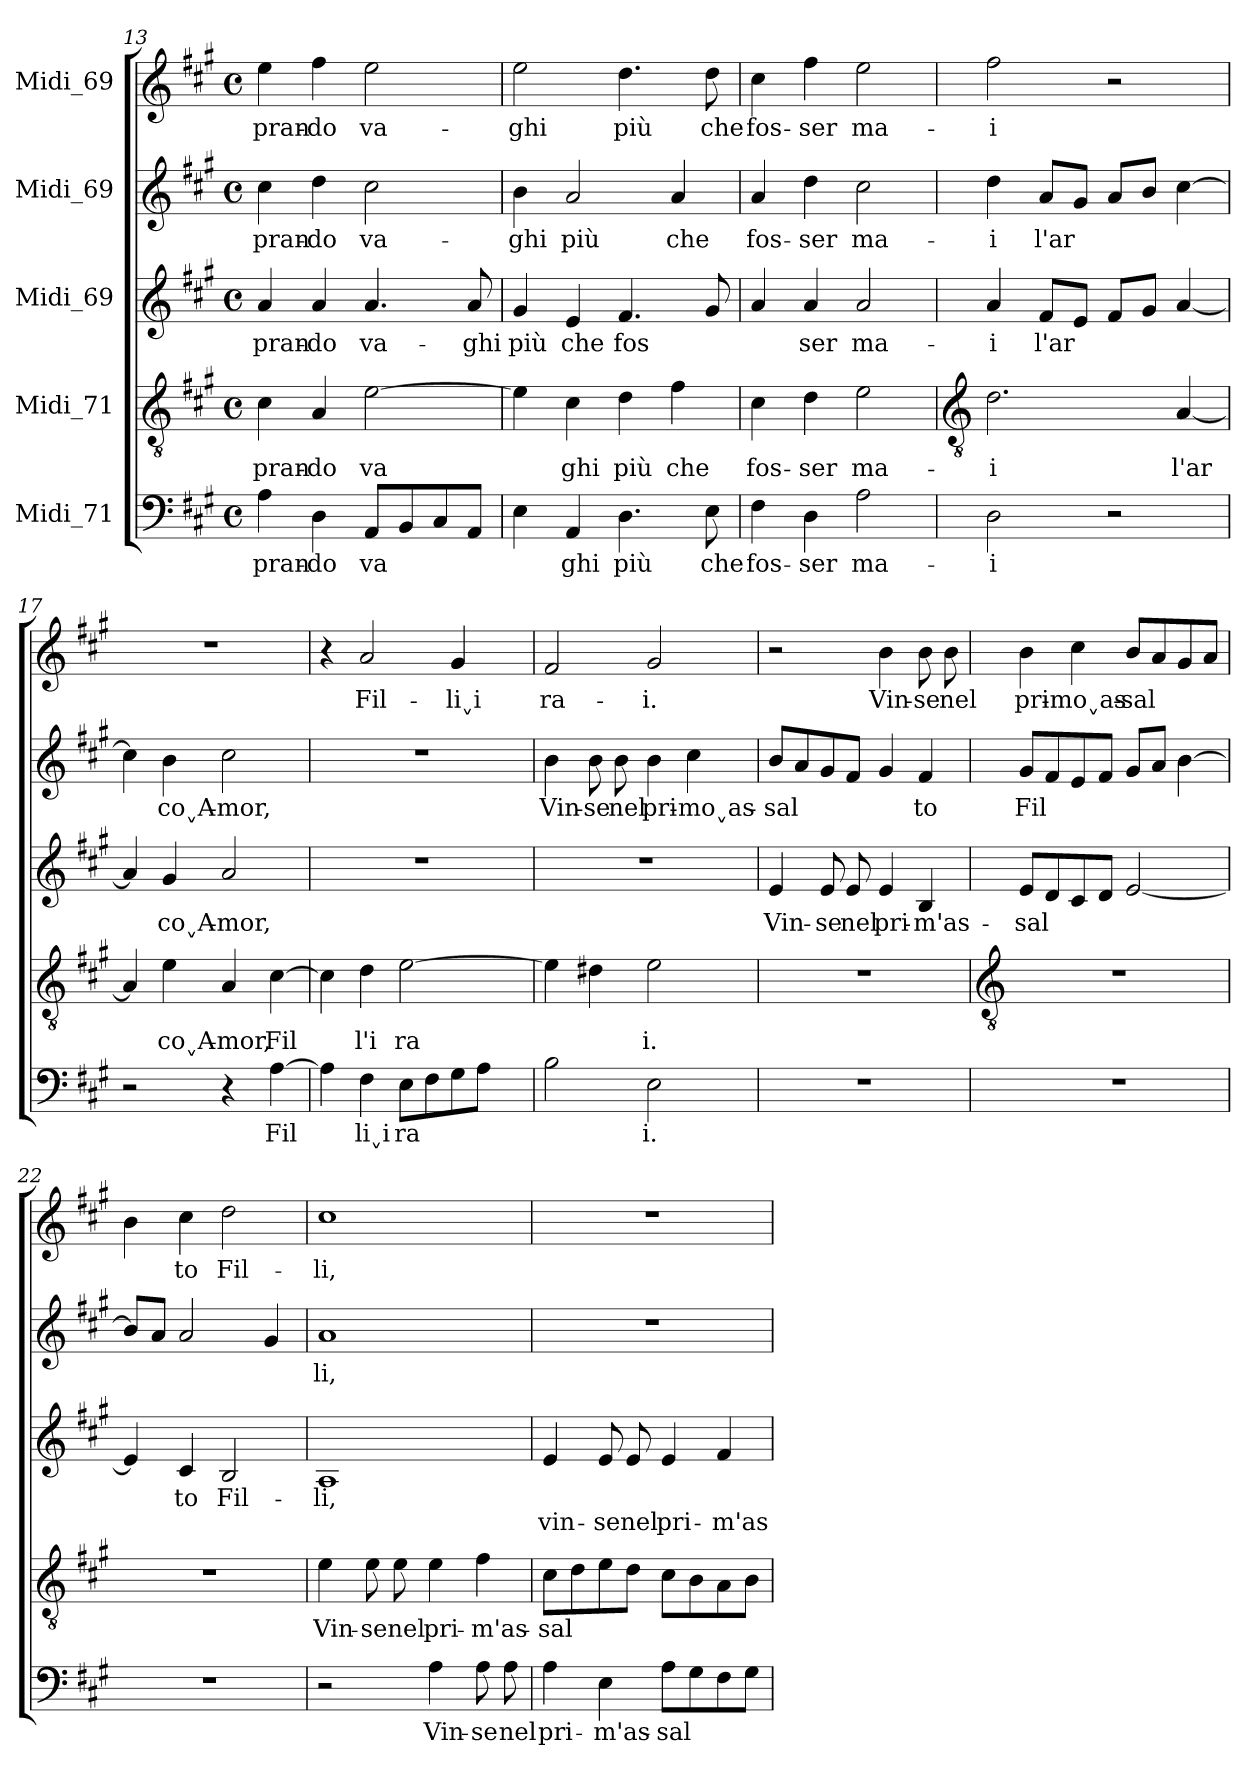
**kern	**text	**kern	**text	**kern	**text	**text	**kern	**text	**kern	**text
*part5	*part5	*part4	*part4	*part3	*part3	*part3	*part2	*part2	*part1	*part1
*staff5	*staff5	*staff4	*staff4	*staff3	*staff3	*staff3	*staff2	*staff2	*staff1	*staff1
*I"Midi_71	*	*I"Midi_71	*	*I"Midi_69	*	*	*I"Midi_69	*	*I"Midi_69	*
*clefF4	*	*clefGv2	*	*clefG2	*	*	*clefG2	*	*clefG2	*
*k[f#c#g#]	*	*k[f#c#g#]	*	*k[f#c#g#]	*	*	*k[f#c#g#]	*	*k[f#c#g#]	*
*A:	*	*A:	*	*A:	*	*	*A:	*	*A:	*
*M4/4	*	*M4/4	*	*M4/4	*	*	*M4/4	*	*M4/4	*
*met(c)	*	*met(c)	*	*met(c)	*	*	*met(c)	*	*met(c)	*
=13	=13	=13	=13	=13	=13	=13	=13	=13	=13	=13
!	!LO:LY:b	!	!LO:LY:b	!	!LO:LY:b	!	!	!LO:LY:b	!	!LO:LY:b
4A	-pran-	4c#	-pran-	4a	-pran-	.	4cc#	-pran-	4ee	-pran-
!	!LO:LY:b	!	!LO:LY:b	!	!LO:LY:b	!	!	!LO:LY:b	!	!LO:LY:b
4D	-do	4A	-do	4a	-do	.	4dd	-do	4ff#	-do
!	!LO:LY:b	!	!LO:LY:b	!	!LO:LY:b	!	!	!LO:LY:b	!	!LO:LY:b
8AAL	va	[2e	va	4.a	va-	.	2cc#	va-	2ee	va-
8BB	.	.	.	.	.	.	.	.	.	.
8C#	.	.	.	.	.	.	.	.	.	.
!	!	!	!	!	!LO:LY:b	!	!	!	!	!
8AAJ	.	.	.	8a	-ghi	.	.	.	.	.
=14	=14	=14	=14	=14	=14	=14	=14	=14	=14	=14
!	!	!	!	!	!LO:LY:b	!	!	!LO:LY:b	!	!LO:LY:b
4E	.	4e]	.	4g#	più	.	4b	-ghi	2ee	-ghi
!	!LO:LY:b	!	!LO:LY:b	!	!LO:LY:b	!	!	!LO:LY:b	!	!
4AA	ghi	4c#	ghi	4e	che	.	2a	più	.	.
!	!LO:LY:b	!	!LO:LY:b	!	!LO:LY:b	!	!	!	!	!LO:LY:b
4.D	più	4d	più	4.f#	fos	.	.	.	4.dd	più
!	!	!	!LO:LY:b	!	!	!	!	!LO:LY:b	!	!
.	.	4f#	che	.	.	.	4a	che	.	.
!	!LO:LY:b	!	!	!	!	!	!	!	!	!LO:LY:b
8E	che	.	.	8g#	.	.	.	.	8dd	che
=15	=15	=15	=15	=15	=15	=15	=15	=15	=15	=15
!	!LO:LY:b	!	!LO:LY:b	!	!	!	!	!LO:LY:b	!	!LO:LY:b
4F#	fos-	4c#	fos-	4a	.	.	4a	fos-	4cc#	fos-
!	!LO:LY:b	!	!LO:LY:b	!	!LO:LY:b	!	!	!LO:LY:b	!	!LO:LY:b
4D	-ser	4d	-ser	4a	ser	.	4dd	-ser	4ff#	-ser
!	!LO:LY:b	!	!LO:LY:b	!	!LO:LY:b	!	!	!LO:LY:b	!	!LO:LY:b
2A	ma-	2e	ma-	2a	ma-	.	2cc#	ma-	2ee	ma-
!!LO:LB:g=z
=16	=16	=16	=16	=16	=16	=16	=16	=16	=16	=16
*	*	*clefGv2	*	*	*	*	*	*	*	*
!	!LO:LY:b	!	!LO:LY:b	!	!LO:LY:b	!	!	!LO:LY:b	!	!LO:LY:b
2D	-i	2.d	-i	4a	-i	.	4dd	-i	2ff#	-i
!	!	!	!	!	!LO:LY:b	!	!	!LO:LY:b	!	!
.	.	.	.	8f#L	l'ar	.	8aL	l'ar	.	.
.	.	.	.	8eJ	.	.	8g#J	.	.	.
2r	.	.	.	8f#L	.	.	8aL	.	2r	.
.	.	.	.	8g#J	.	.	8bJ	.	.	.
!	!	!	!LO:LY:b	!	!	!	!	!	!	!
.	.	[4A	l'ar	[4a	.	.	[4cc#	.	.	.
=17	=17	=17	=17	=17	=17	=17	=17	=17	=17	=17
2r	.	4A]	.	4a]	.	.	4cc#]	.	1r	.
!	!	!	!LO:LY:b	!	!LO:LY:b	!	!	!LO:LY:b	!	!
.	.	4e	coˬA-	4g#	coˬA-	.	4b	coˬA-	.	.
!	!	!	!LO:LY:b	!	!LO:LY:b	!	!	!LO:LY:b	!	!
4r	.	4A	-mor,	2a	-mor,	.	2cc#	-mor,	.	.
!	!LO:LY:b	!	!LO:LY:b	!	!	!	!	!	!	!
[4A	Fil	[4c#	Fil	.	.	.	.	.	.	.
=18	=18	=18	=18	=18	=18	=18	=18	=18	=18	=18
4A]	.	4c#]	.	1r	.	.	1r	.	4r	.
!	!LO:LY:b	!	!LO:LY:b	!	!	!	!	!	!	!LO:LY:b
4F#	liˬi	4d	l'i	.	.	.	.	.	2a	Fil-
!	!LO:LY:b	!	!LO:LY:b	!	!	!	!	!	!	!
8EL	ra	[2e	ra	.	.	.	.	.	.	.
8F#	.	.	.	.	.	.	.	.	.	.
!	!	!	!	!	!	!	!	!	!	!LO:LY:b
8G#	.	.	.	.	.	.	.	.	4g#	-liˬi
8AJ	.	.	.	.	.	.	.	.	.	.
=19	=19	=19	=19	=19	=19	=19	=19	=19	=19	=19
!	!	!	!	!	!	!	!	!LO:LY:b	!	!LO:LY:b
2B	.	4e]	.	1r	.	.	4b	Vin-	2f#	ra-
!	!	!	!	!	!	!	!	!LO:LY:b	!	!
.	.	4d#X	.	.	.	.	8b	-se	.	.
!	!	!	!	!	!	!	!	!LO:LY:b	!	!
.	.	.	.	.	.	.	8b	nel	.	.
!	!LO:LY:b	!	!LO:LY:b	!	!	!	!	!LO:LY:b	!	!LO:LY:b
2E	i.	2e	i.	.	.	.	4b	pri-	2g#	-i.
!	!	!	!	!	!	!	!	!LO:LY:b	!	!
.	.	.	.	.	.	.	4cc#	-moˬas-	.	.
=20	=20	=20	=20	=20	=20	=20	=20	=20	=20	=20
!	!	!	!	!	!LO:LY:b	!	!	!LO:LY:b	!	!
1r	.	1r	.	4e	Vin-	.	8bL	-sal	2r	.
.	.	.	.	.	.	.	8a	.	.	.
!	!	!	!	!	!LO:LY:b	!	!	!	!	!
.	.	.	.	8e	-se	.	8g#	.	.	.
!	!	!	!	!	!LO:LY:b	!	!	!	!	!
.	.	.	.	8e	nel	.	8f#J	.	.	.
!	!	!	!	!	!LO:LY:b	!	!	!	!	!LO:LY:b
.	.	.	.	4e	pri-	.	4g#	.	4b	Vin-
!	!	!	!	!	!LO:LY:b	!	!	!LO:LY:b	!	!LO:LY:b
.	.	.	.	4B	-m'as-	.	4f#	to	8b	-se
!	!	!	!	!	!	!	!	!	!	!LO:LY:b
.	.	.	.	.	.	.	.	.	8b	nel
!!LO:LB:g=z
=21	=21	=21	=21	=21	=21	=21	=21	=21	=21	=21
*	*	*clefGv2	*	*	*	*	*	*	*	*
!	!	!	!	!	!LO:LY:b	!	!	!LO:LY:b	!	!LO:LY:b
1r	.	1r	.	8eL	-sal	.	8g#L	Fil	4b	pri-
.	.	.	.	8d	.	.	8f#	.	.	.
!	!	!	!	!	!	!	!	!	!	!LO:LY:b
.	.	.	.	8c#	.	.	8e	.	4cc#	-moˬas-
.	.	.	.	8dJ	.	.	8f#J	.	.	.
!	!	!	!	!	!	!	!	!	!	!LO:LY:b
.	.	.	.	[2e	.	.	8g#L	.	8bL	-sal
.	.	.	.	.	.	.	8aJ	.	8a	.
.	.	.	.	.	.	.	[4b	.	8g#	.
.	.	.	.	.	.	.	.	.	8aJ	.
=22	=22	=22	=22	=22	=22	=22	=22	=22	=22	=22
1r	.	1r	.	4e]	.	.	8bL]	.	4b	.
.	.	.	.	.	.	.	8aJ	.	.	.
!	!	!	!	!	!LO:LY:b	!	!	!	!	!LO:LY:b
.	.	.	.	4c#	to	.	2a	.	4cc#	to
!	!	!	!	!	!LO:LY:b	!	!	!	!	!LO:LY:b
.	.	.	.	2B	Fil-	.	.	.	2dd	Fil-
.	.	.	.	.	.	.	4g#	.	.	.
=23	=23	=23	=23	=23	=23	=23	=23	=23	=23	=23
!	!	!	!LO:LY:b	!	!LO:LY:b	!	!	!LO:LY:b	!	!LO:LY:b
2r	.	4e	Vin-	1A	-li,	.	1a	li,	1cc#	-li,
!	!	!	!LO:LY:b	!	!	!	!	!	!	!
.	.	8e	-se	.	.	.	.	.	.	.
!	!	!	!LO:LY:b	!	!	!	!	!	!	!
.	.	8e	nel	.	.	.	.	.	.	.
!	!LO:LY:b	!	!LO:LY:b	!	!	!	!	!	!	!
4A	Vin-	4e	pri-	.	.	.	.	.	.	.
!	!LO:LY:b	!	!LO:LY:b	!	!	!	!	!	!	!
8A	-se	4f#	-m'as-	.	.	.	.	.	.	.
!	!LO:LY:b	!	!	!	!	!	!	!	!	!
8A	nel	.	.	.	.	.	.	.	.	.
=24	=24	=24	=24	=24	=24	=24	=24	=24	=24	=24
!	!LO:LY:b	!	!LO:LY:b	!	!	!LO:LY:b	!	!	!	!
4A	pri-	8c#L	-sal	4e	.	vin-	1r	.	1r	.
.	.	8d	.	.	.	.	.	.	.	.
!	!LO:LY:b	!	!	!	!	!LO:LY:b	!	!	!	!
4E	-m'as-	8e	.	8e	.	-se	.	.	.	.
!	!	!	!	!	!	!LO:LY:b	!	!	!	!
.	.	8dJ	.	8e	.	nel	.	.	.	.
!	!LO:LY:b	!	!	!	!	!LO:LY:b	!	!	!	!
8AL	-sal	8c#L	.	4e	.	pri-	.	.	.	.
8G#	.	8B	.	.	.	.	.	.	.	.
!	!	!	!	!	!	!LO:LY:b	!	!	!	!
8F#	.	8A	.	4f#	.	-m'as-	.	.	.	.
8G#J	.	8BJ	.	.	.	.	.	.	.	.
=	=	=	=	=	=	=	=	=	=	=
*-	*-	*-	*-	*-	*-	*-	*-	*-	*-	*-
